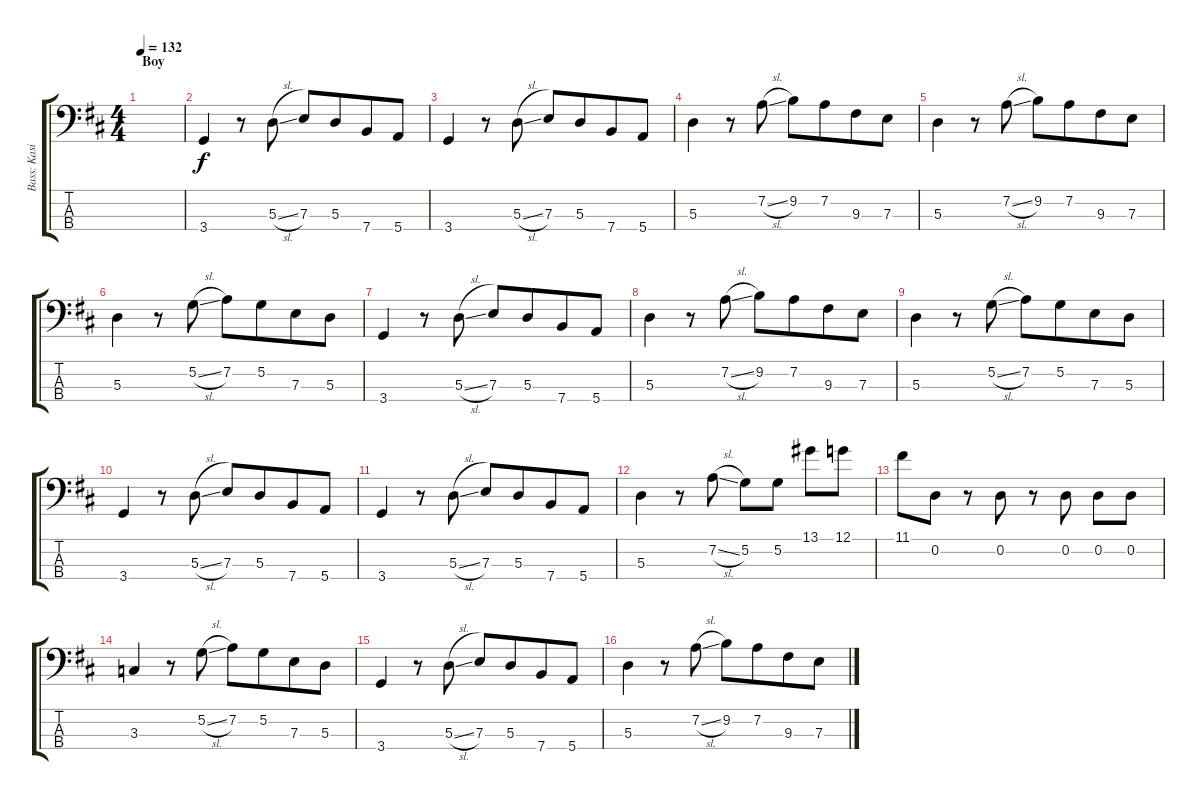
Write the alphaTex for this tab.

\track ("Bass: Kasim" "Bass: Kasi") {instrument electricbassfinger}
\staff {score tabs}
\tuning (G2 D2 A1 E1) {hide}
\ts (4 4)
\section ("" "Boy")
\tempo 132
\clef f4
\ks d
|
3.4.4 r.8 5.3{sl}.8 7.3.8 5.3.8{beam merge} 7.4.8 5.4.8 |
3.4.4 r.8 5.3{sl}.8 7.3.8 5.3.8{beam merge} 7.4.8 5.4.8 |
5.3.4 r.8 7.2{sl}.8 9.2.8 7.2.8{beam merge} 9.3.8 7.3.8 |
5.3.4 r.8 7.2{sl}.8 9.2.8 7.2.8{beam merge} 9.3.8 7.3.8 |
5.3.4 r.8 5.2{sl}.8 7.2.8 5.2.8{beam merge} 7.3.8 5.3.8 |
3.4.4 r.8 5.3{sl}.8 7.3.8 5.3.8{beam merge} 7.4.8 5.4.8 |
5.3.4 r.8 7.2{sl}.8 9.2.8 7.2.8{beam merge} 9.3.8 7.3.8 |
5.3.4 r.8 5.2{sl}.8 7.2.8 5.2.8{beam merge} 7.3.8 5.3.8 |
3.4.4 r.8 5.3{sl}.8 7.3.8 5.3.8{beam merge} 7.4.8 5.4.8 |
3.4.4 r.8 5.3{sl}.8 7.3.8 5.3.8{beam merge} 7.4.8 5.4.8 |
5.3.4 r.8 7.2{sl}.8 5.2.8 5.2.8 13.1.8 12.1.8 |
11.1.8 0.2.8 r.8 0.2.8 r.8 0.2.8 0.2.8 0.2.8 |
3.3.4 r.8 5.2{sl}.8 7.2.8 5.2.8{beam merge} 7.3.8 5.3.8 |
3.4.4 r.8 5.3{sl}.8 7.3.8 5.3.8{beam merge} 7.4.8 5.4.8 |
5.3.4 r.8 7.2{sl}.8 9.2.8 7.2.8{beam merge} 9.3.8 7.3.8
